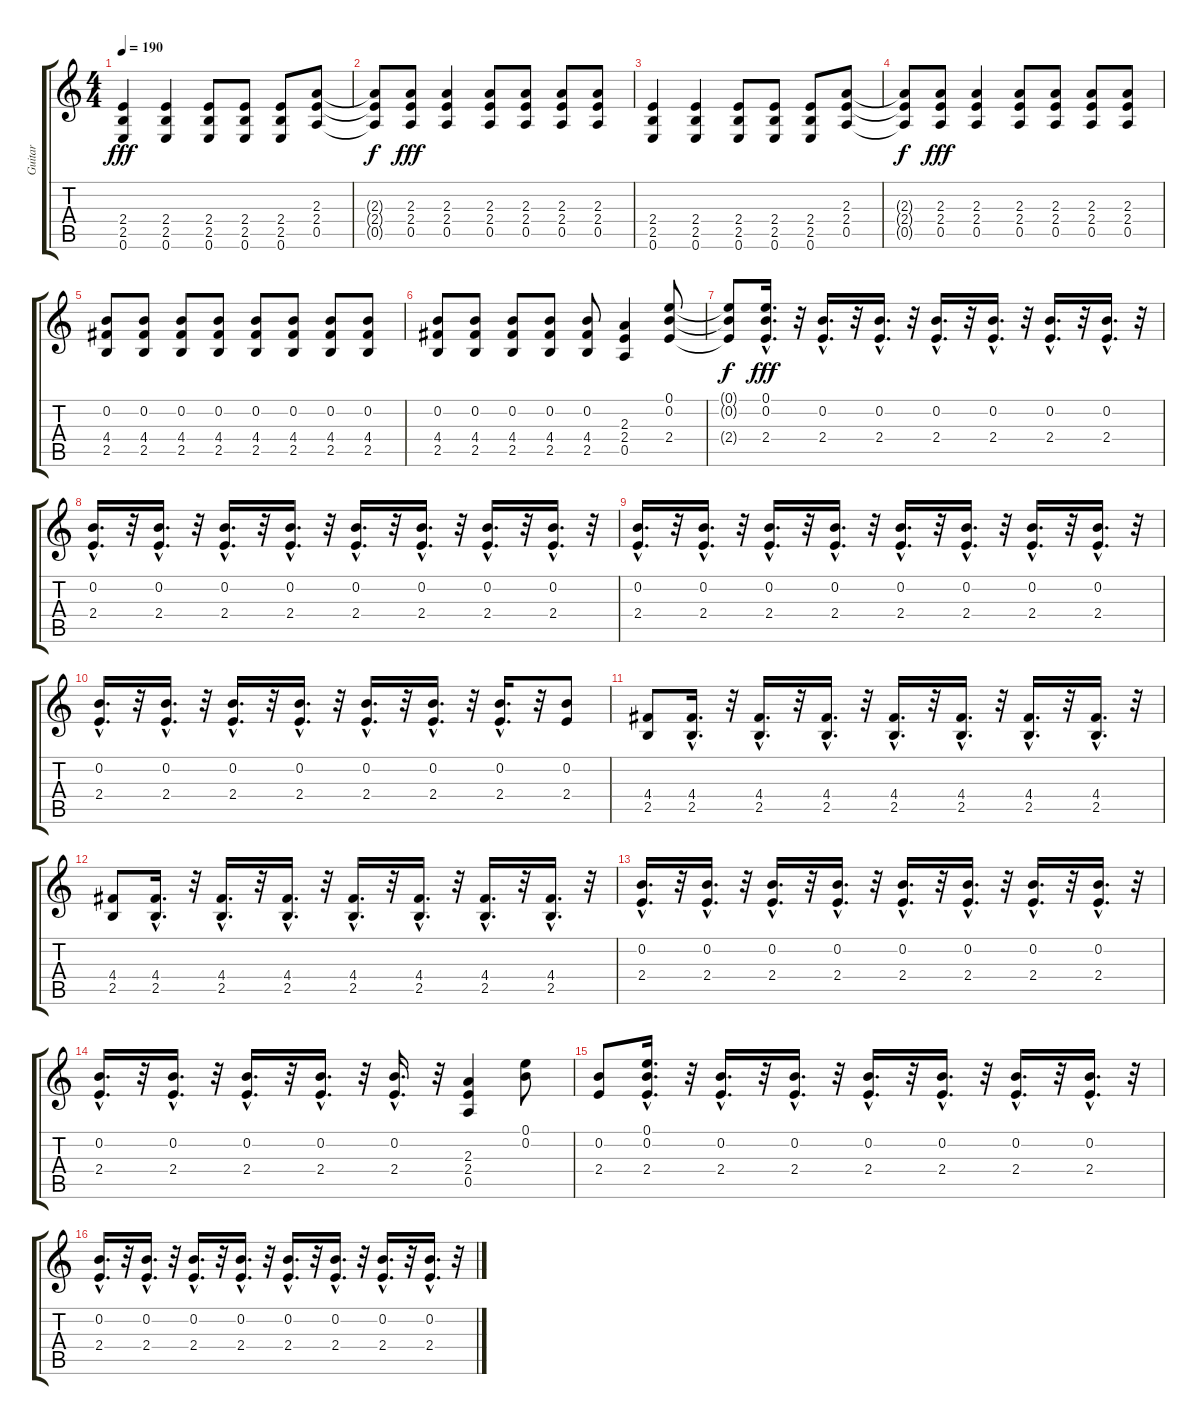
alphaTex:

\track ("Guitar" "Guitar") {instrument distortionguitar}
\staff {score tabs}
\tuning (E4 B3 G3 D3 A2 E2) {hide}
\ts (4 4)
\tempo 190
\clef g2
\ks c
(2.4 2.5 0.6).4{dy fff} (2.4 2.5 0.6).4 (2.4 2.5 0.6).8 (2.4 2.5 0.6).8 (2.4 2.5 0.6).8 (2.3 2.4 0.5).8 |
(2.3{t} 2.4{t} 0.5{t}).8{dy f} (2.3 2.4 0.5).8{dy fff} (2.3 2.4 0.5).4 (2.3 2.4 0.5).8 (2.3 2.4 0.5).8 (2.3 2.4 0.5).8 (2.3 2.4 0.5).8 |
(2.4 2.5 0.6).4 (2.4 2.5 0.6).4 (2.4 2.5 0.6).8 (2.4 2.5 0.6).8 (2.4 2.5 0.6).8 (2.3 2.4 0.5).8 |
(2.3{t} 2.4{t} 0.5{t}).8{dy f} (2.3 2.4 0.5).8{dy fff} (2.3 2.4 0.5).4 (2.3 2.4 0.5).8 (2.3 2.4 0.5).8 (2.3 2.4 0.5).8 (2.3 2.4 0.5).8 |
(0.2 4.4 2.5).8 (0.2 4.4 2.5).8 (0.2 4.4 2.5).8 (0.2 4.4 2.5).8 (0.2 4.4 2.5).8 (0.2 4.4 2.5).8 (0.2 4.4 2.5).8 (0.2 4.4 2.5).8 |
(0.2 4.4 2.5).8 (0.2 4.4 2.5).8 (0.2 4.4 2.5).8 (0.2 4.4 2.5).8 (0.2 4.4 2.5).8 (2.3 2.4 0.5).4 (0.1 0.2 2.4).8 |
(0.1{t} 0.2{t} 2.4{t}).8{dy f} (0.1{hac} 0.2{hac} 2.4{hac}).16{d dy fff} r.32 (0.2{hac} 2.4{hac}).16{d} r.32 (0.2{hac} 2.4{hac}).16{d} r.32 (0.2{hac} 2.4{hac}).16{d} r.32 (0.2{hac} 2.4{hac}).16{d} r.32 (0.2{hac} 2.4{hac}).16{d} r.32 (0.2{hac} 2.4{hac}).16{d} r.32 |
(0.2{hac} 2.4{hac}).16{d} r.32 (0.2{hac} 2.4{hac}).16{d} r.32 (0.2{hac} 2.4{hac}).16{d} r.32 (0.2{hac} 2.4{hac}).16{d} r.32 (0.2{hac} 2.4{hac}).16{d} r.32 (0.2{hac} 2.4{hac}).16{d} r.32 (0.2{hac} 2.4{hac}).16{d} r.32 (0.2{hac} 2.4{hac}).16{d} r.32 |
(0.2{hac} 2.4{hac}).16{d} r.32 (0.2{hac} 2.4{hac}).16{d} r.32 (0.2{hac} 2.4{hac}).16{d} r.32 (0.2{hac} 2.4{hac}).16{d} r.32 (0.2{hac} 2.4{hac}).16{d} r.32 (0.2{hac} 2.4{hac}).16{d} r.32 (0.2{hac} 2.4{hac}).16{d} r.32 (0.2{hac} 2.4{hac}).16{d} r.32 |
(0.2{hac} 2.4{hac}).16{d} r.32 (0.2{hac} 2.4{hac}).16{d} r.32 (0.2{hac} 2.4{hac}).16{d} r.32 (0.2{hac} 2.4{hac}).16{d} r.32 (0.2{hac} 2.4{hac}).16{d} r.32 (0.2{hac} 2.4{hac}).16{d} r.32 (0.2{hac} 2.4{hac}).16{d} r.32 (0.2 2.4).8 |
(4.4 2.5).8 (4.4{hac} 2.5{hac}).16{d} r.32 (4.4{hac} 2.5{hac}).16{d} r.32 (4.4{hac} 2.5{hac}).16{d} r.32 (4.4{hac} 2.5{hac}).16{d} r.32 (4.4{hac} 2.5{hac}).16{d} r.32 (4.4{hac} 2.5{hac}).16{d} r.32 (4.4{hac} 2.5{hac}).16{d} r.32 |
(4.4 2.5).8 (4.4{hac} 2.5{hac}).16{d} r.32 (4.4{hac} 2.5{hac}).16{d} r.32 (4.4{hac} 2.5{hac}).16{d} r.32 (4.4{hac} 2.5{hac}).16{d} r.32 (4.4{hac} 2.5{hac}).16{d} r.32 (4.4{hac} 2.5{hac}).16{d} r.32 (4.4{hac} 2.5{hac}).16{d} r.32 |
(0.2{hac} 2.4{hac}).16{d} r.32 (0.2{hac} 2.4{hac}).16{d} r.32 (0.2{hac} 2.4{hac}).16{d} r.32 (0.2{hac} 2.4{hac}).16{d} r.32 (0.2{hac} 2.4{hac}).16{d} r.32 (0.2{hac} 2.4{hac}).16{d} r.32 (0.2{hac} 2.4{hac}).16{d} r.32 (0.2{hac} 2.4{hac}).16{d} r.32 |
(0.2{hac} 2.4{hac}).16{d} r.32 (0.2{hac} 2.4{hac}).16{d} r.32 (0.2{hac} 2.4{hac}).16{d} r.32 (0.2{hac} 2.4{hac}).16{d} r.32 (0.2{hac} 2.4{hac}).16{d} r.32 (2.3 2.4 0.5).4 (0.1 0.2).8 |
(0.2 2.4).8 (0.1{hac} 0.2{hac} 2.4{hac}).16{d} r.32 (0.2{hac} 2.4{hac}).16{d} r.32 (0.2{hac} 2.4{hac}).16{d} r.32 (0.2{hac} 2.4{hac}).16{d} r.32 (0.2{hac} 2.4{hac}).16{d} r.32 (0.2{hac} 2.4{hac}).16{d} r.32 (0.2{hac} 2.4{hac}).16{d} r.32 |
(0.2{hac} 2.4{hac}).16{d} r.32 (0.2{hac} 2.4{hac}).16{d} r.32 (0.2{hac} 2.4{hac}).16{d} r.32 (0.2{hac} 2.4{hac}).16{d} r.32 (0.2{hac} 2.4{hac}).16{d} r.32 (0.2{hac} 2.4{hac}).16{d} r.32 (0.2{hac} 2.4{hac}).16{d} r.32 (0.2{hac} 2.4{hac}).16{d} r.32
